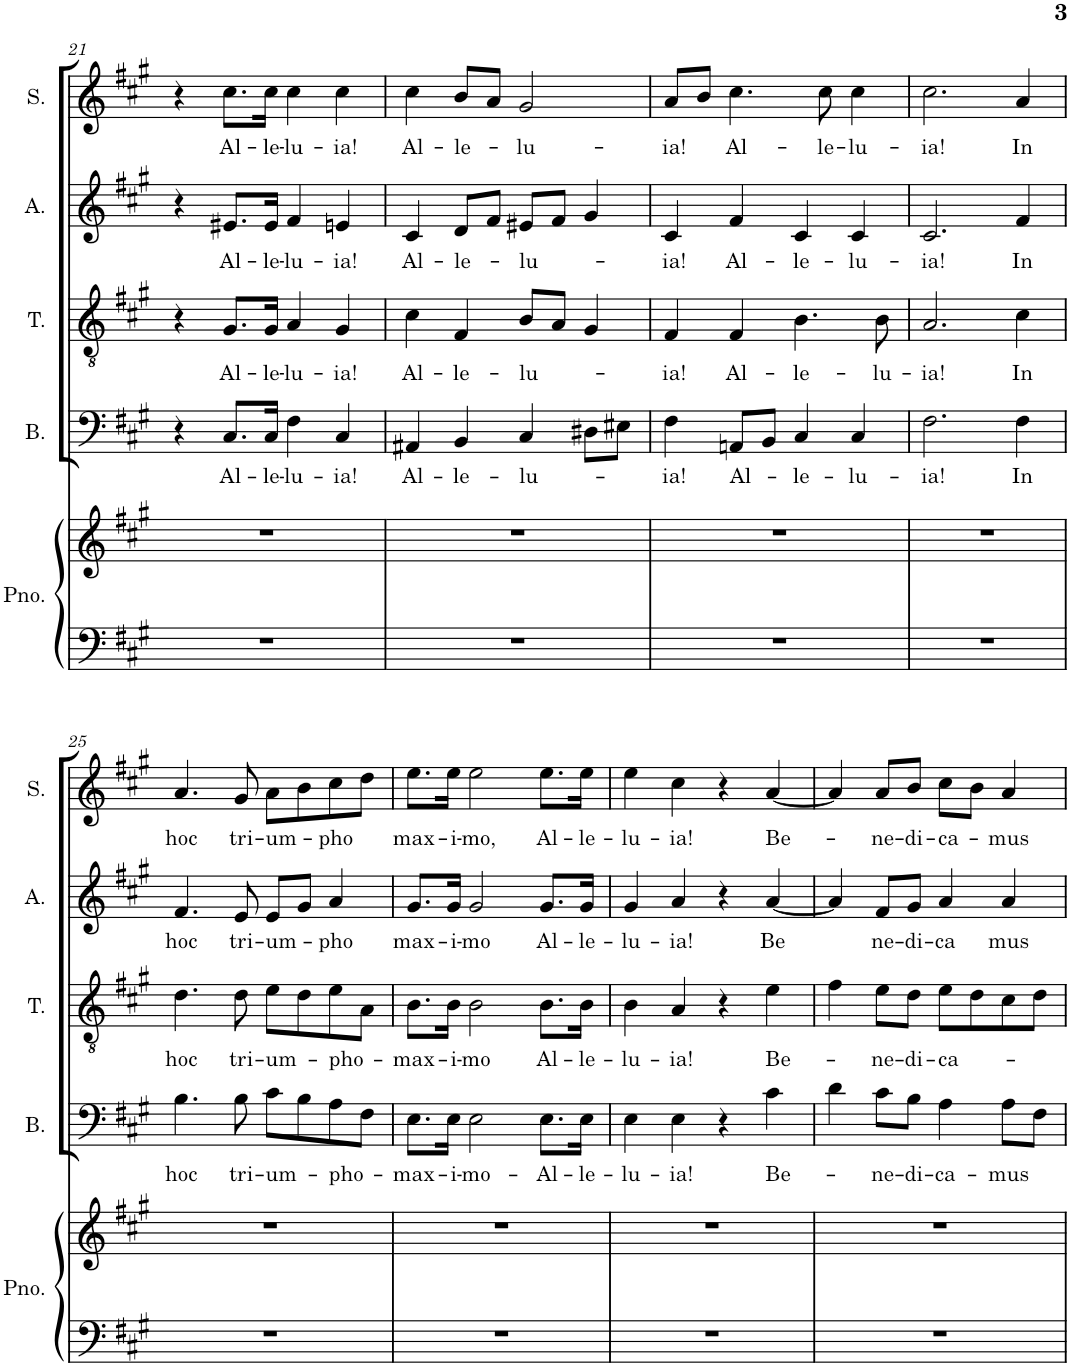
**kern	**kern	**kern	**text	**kern	**text	**kern	**text	**kern	**text
*part5	*part5	*part4	*part4	*part3	*part3	*part2	*part2	*part1	*part1
*staff6	*staff5	*staff4	*staff4	*staff3	*staff3	*staff2	*staff2	*staff1	*staff1
*I"Piano	*	*I"Bass	*	*I"Tenor	*	*I"Alto	*	*I"Soprano	*
*I'Pno.	*	*I'B.	*	*I'T.	*	*I'A.	*	*I'S.	*
!!LO:PB:g=z
*clefF4	*clefG2	*clefF4	*	*clefGv2	*	*clefG2	*	*clefG2	*
*k[f#c#g#]	*k[f#c#g#]	*k[f#c#g#]	*	*k[f#c#g#]	*	*k[f#c#g#]	*	*k[f#c#g#]	*
*M4/4	*M4/4	*M4/4	*	*M4/4	*	*M4/4	*	*M4/4	*
=21	=21	=21	=21	=21	=21	=21	=21	=21	=21
1r	1r	4r	.	4r	.	4r	.	4r	.
!	!	!	!LO:LY:b	!	!LO:LY:b	!	!LO:LY:b	!	!LO:LY:b
.	.	8.C#/L	Al-	8.G#/L	Al-	8.e#X/L	Al-	8.cc#\L	Al-
!	!	!	!LO:LY:b	!	!LO:LY:b	!	!LO:LY:b	!	!LO:LY:b
.	.	16C#/Jk	-le-	16G#/Jk	-le-	16e#/Jk	-le-	16cc#\Jk	-le-
!	!	!	!LO:LY:b	!	!LO:LY:b	!	!LO:LY:b	!	!LO:LY:b
.	.	4F#\	-lu-	4A/	-lu-	4f#/	-lu-	4cc#\	-lu-
!	!	!	!LO:LY:b	!	!LO:LY:b	!	!LO:LY:b	!	!LO:LY:b
.	.	4C#/	-ia!	4G#/	-ia!	4en/	-ia!	4cc#\	-ia!
=22	=22	=22	=22	=22	=22	=22	=22	=22	=22
!	!	!	!LO:LY:b	!	!LO:LY:b	!	!LO:LY:b	!	!LO:LY:b
1r	1r	4AA#X/	Al-	4c#\	Al-	4c#/	Al-	4cc#\	Al-
!	!	!	!LO:LY:b	!	!LO:LY:b	!	!LO:LY:b	!	!LO:LY:b
.	.	4BB/	-le-	4F#/	-le-	8d/L	-le-	8b/L	-le-
.	.	.	.	.	.	8f#/J	.	8a/J	.
!	!	!	!LO:LY:b	!	!LO:LY:b	!	!LO:LY:b	!	!LO:LY:b
.	.	4C#/	-lu-	8B/L	-lu-	8e#X/L	-lu-	2g#/	-lu-
.	.	.	.	8A/J	.	8f#/J	.	.	.
.	.	8D#X\L	.	4G#/	.	4g#/	.	.	.
.	.	8E#X\J	.	.	.	.	.	.	.
=23	=23	=23	=23	=23	=23	=23	=23	=23	=23
!	!	!	!LO:LY:b	!	!LO:LY:b	!	!LO:LY:b	!	!LO:LY:b
1r	1r	4F#\	-ia!	4F#/	-ia!	4c#/	-ia!	8a/L	-ia!
.	.	.	.	.	.	.	.	8b/J	.
!	!	!	!LO:LY:b	!	!LO:LY:b	!	!LO:LY:b	!	!LO:LY:b
.	.	8AAn/L	Al-	4F#/	Al-	4f#/	Al-	4.cc#\	Al-
.	.	8BB/J	.	.	.	.	.	.	.
!	!	!	!LO:LY:b	!	!LO:LY:b	!	!LO:LY:b	!	!
.	.	4C#/	-le-	4.B\	-le-	4c#/	-le-	.	.
!	!	!	!	!	!	!	!	!	!LO:LY:b
.	.	.	.	.	.	.	.	8cc#\	-le-
!	!	!	!LO:LY:b	!	!	!	!LO:LY:b	!	!LO:LY:b
.	.	4C#/	-lu-	.	.	4c#/	-lu-	4cc#\	-lu-
!	!	!	!	!	!LO:LY:b	!	!	!	!
.	.	.	.	8B\	-lu-	.	.	.	.
=24	=24	=24	=24	=24	=24	=24	=24	=24	=24
!	!	!	!LO:LY:b	!	!LO:LY:b	!	!LO:LY:b	!	!LO:LY:b
1r	1r	2.F#\	-ia!	2.A/	-ia!	2.c#/	-ia!	2.cc#\	-ia!
!	!	!	!LO:LY:b	!	!LO:LY:b	!	!LO:LY:b	!	!LO:LY:b
.	.	4F#\	In	4c#\	In	4f#/	In	4a/	In
!!LO:LB:g=z
=25	=25	=25	=25	=25	=25	=25	=25	=25	=25
!	!	!	!LO:LY:b	!	!LO:LY:b	!	!LO:LY:b	!	!LO:LY:b
1r	1r	4.B\	hoc	4.d\	hoc	4.f#/	hoc	4.a/	hoc
!	!	!	!LO:LY:b	!	!LO:LY:b	!	!LO:LY:b	!	!LO:LY:b
.	.	8B\	tri-	8d\	tri-	8e/	tri-	8g#/	tri-
!	!	!	!LO:LY:b	!	!LO:LY:b	!	!LO:LY:b	!	!LO:LY:b
.	.	8c#\L	-um-	8e\L	-um-	8e/L	-um-	8a\L	-um-
.	.	8B\	.	8d\	.	8g#/J	.	8b\	.
!	!	!	!LO:LY:b	!	!LO:LY:b	!	!LO:LY:b	!	!LO:LY:b
.	.	8A\	-pho-	8e\	-pho-	4a/	-pho	8cc#\	-pho
.	.	8F#\J	.	8A\J	.	.	.	8dd\J	.
=26	=26	=26	=26	=26	=26	=26	=26	=26	=26
!	!	!	!LO:LY:b	!	!LO:LY:b	!	!LO:LY:b	!	!LO:LY:b
1r	1r	8.E\L	-max-	8.B\L	-max-	8.g#/L	max-	8.ee\L	max-
!	!	!	!LO:LY:b	!	!LO:LY:b	!	!LO:LY:b	!	!LO:LY:b
.	.	16E\Jk	-i-	16B\Jk	-i-	16g#/Jk	-i-	16ee\Jk	-i-
!	!	!	!LO:LY:b	!	!LO:LY:b	!	!LO:LY:b	!	!LO:LY:b
.	.	2E\	-mo-	2B\	-mo	2g#/	-mo	2ee\	-mo,
!	!	!	!LO:LY:b	!	!LO:LY:b	!	!LO:LY:b	!	!LO:LY:b
.	.	8.E\L	-Al-	8.B\L	Al-	8.g#/L	Al-	8.ee\L	Al-
!	!	!	!LO:LY:b	!	!LO:LY:b	!	!LO:LY:b	!	!LO:LY:b
.	.	16E\Jk	-le-	16B\Jk	-le-	16g#/Jk	-le-	16ee\Jk	-le-
=27	=27	=27	=27	=27	=27	=27	=27	=27	=27
!	!	!	!LO:LY:b	!	!LO:LY:b	!	!LO:LY:b	!	!LO:LY:b
1r	1r	4E\	-lu-	4B\	-lu-	4g#/	-lu-	4ee\	-lu-
!	!	!	!LO:LY:b	!	!LO:LY:b	!	!LO:LY:b	!	!LO:LY:b
.	.	4E\	-ia!	4A/	-ia!	4a/	-ia!	4cc#\	-ia!
.	.	4r	.	4r	.	4r	.	4r	.
!	!	!	!LO:LY:b	!	!LO:LY:b	!	!LO:LY:b	!	!LO:LY:b
.	.	4c#\	Be-	4e\	Be-	[4a/	Be	[4a/	Be-
=28	=28	=28	=28	=28	=28	=28	=28	=28	=28
1r	1r	4d\	.	4f#\	.	4a/]	.	4a/]	.
!	!	!	!LO:LY:b	!	!LO:LY:b	!	!LO:LY:b	!	!LO:LY:b
.	.	8c#\L	-ne-	8e\L	-ne-	8f#/L	ne-	8a/L	-ne-
!	!	!	!LO:LY:b	!	!LO:LY:b	!	!LO:LY:b	!	!LO:LY:b
.	.	8B\J	-di-	8d\J	-di-	8g#/J	-di-	8b/J	-di-
!	!	!	!LO:LY:b	!	!LO:LY:b	!	!LO:LY:b	!	!LO:LY:b
.	.	4A\	-ca-	8e\L	-ca-	4a/	-ca	8cc#\L	-ca-
.	.	.	.	8d\	.	.	.	8b\J	.
!	!	!	!LO:LY:b	!	!	!	!LO:LY:b	!	!LO:LY:b
.	.	8A\L	-mus	8c#\	.	4a/	mus	4a/	-mus
.	.	8F#\J	.	8d\J	.	.	.	.	.
=	=	=	=	=	=	=	=	=	=
*-	*-	*-	*-	*-	*-	*-	*-	*-	*-
